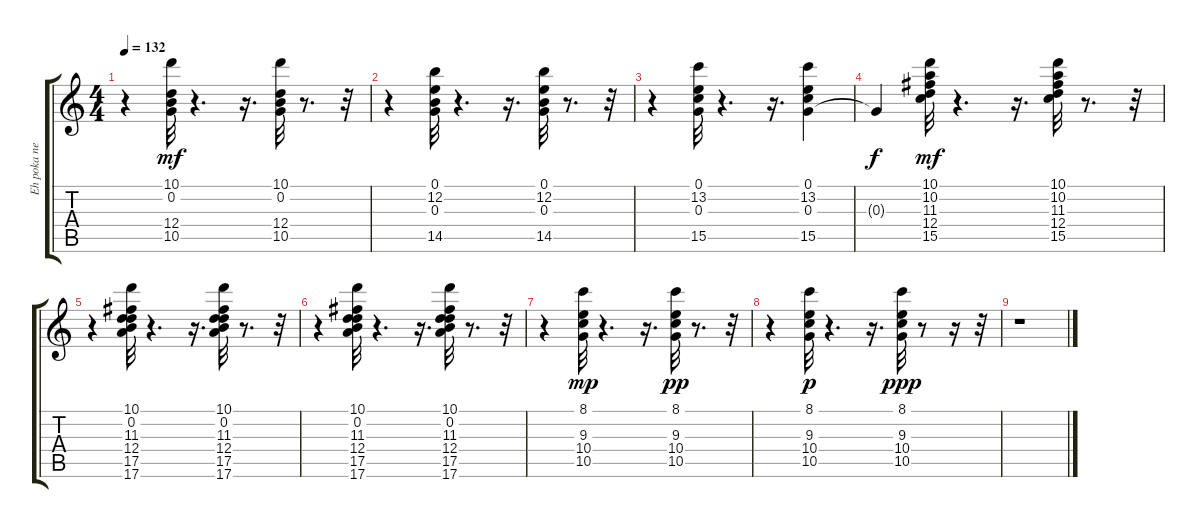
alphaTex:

\track ("Eh poka ne poluchil" "Eh poka ne") {instrument electricguitarmuted}
\staff {score tabs}
\tuning (E4 B3 G3 D3 A2 E2) {hide}
\ts (4 4)
\tempo 132
\clef g2
\ks c
r.4{dy mf} (10.1 0.2 12.4 10.5).32 r.4{d} r.16{d} (10.1 0.2 12.4 10.5).32 r.8{d} r.32 |
r.4 (0.1 12.2 0.3 14.5).32 r.4{d} r.16{d} (0.1 12.2 0.3 14.5).32 r.8{d} r.32 |
r.4 (0.1 13.2 0.3 15.5).32 r.4{d} r.16{d} (0.1 13.2 0.3 15.5).4 |
0.3{t}.4{dy f} (10.1 10.2 11.3 12.4 15.5).32{dy mf} r.4{d} r.16{d} (10.1 10.2 11.3 12.4 15.5).32 r.8{d} r.32 |
r.4 (10.1 0.2 11.3 12.4 17.5 17.6).32 r.4{d} r.16{d} (10.1 0.2 11.3 12.4 17.5 17.6).32 r.8{d} r.32 |
r.4 (10.1 0.2 11.3 12.4 17.5 17.6).32 r.4{d} r.16{d} (10.1 0.2 11.3 12.4 17.5 17.6).32 r.8{d} r.32 |
r.4 (8.1 9.3 10.4 10.5).32{dy mp} r.4{d} r.16{d} (8.1 9.3 10.4 10.5).32{dy pp} r.8{d} r.32 |
r.4 (8.1 9.3 10.4 10.5).32{dy p} r.4{d} r.16{d} (8.1 9.3 10.4 10.5).32{dy ppp} r.8 r.16 r.32 |
r.1
